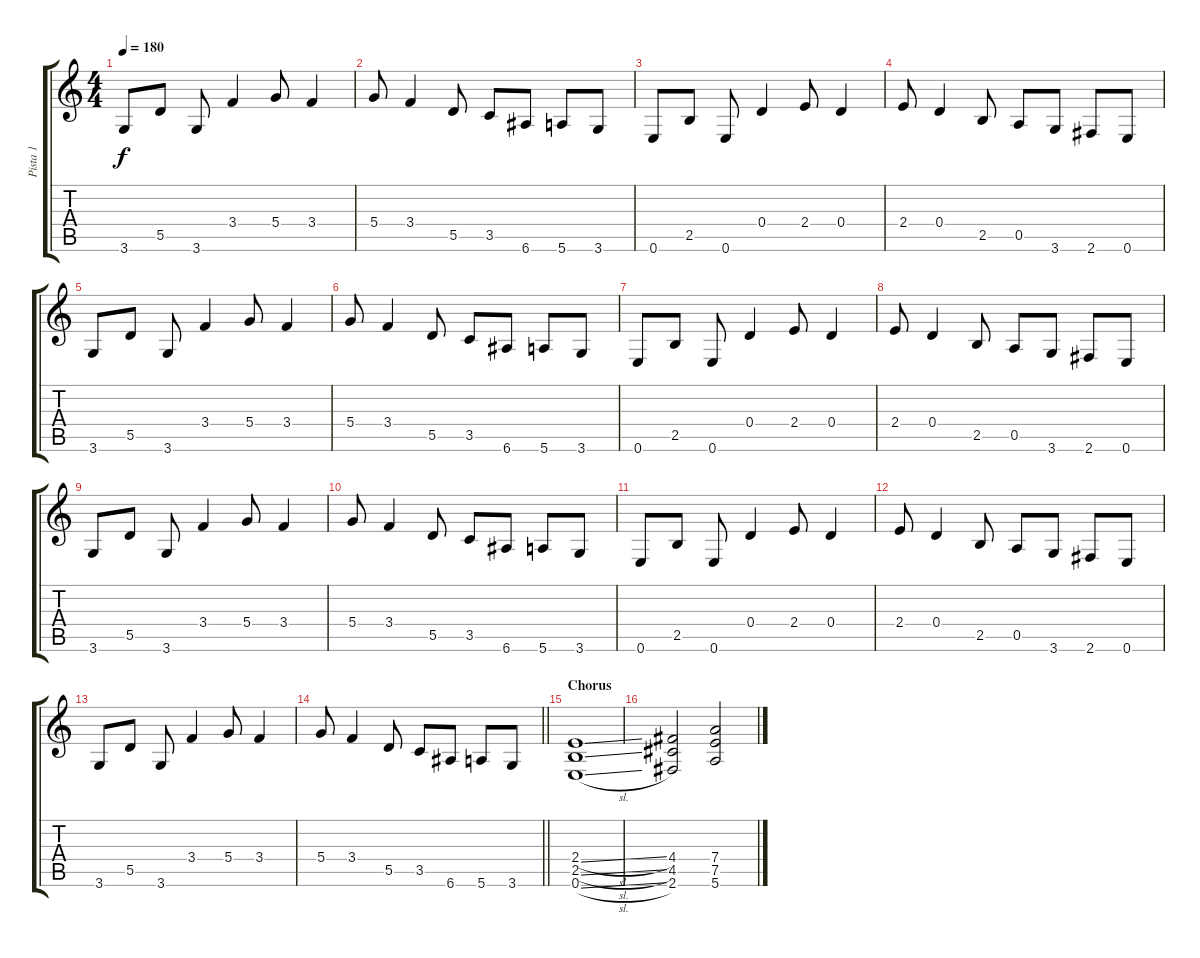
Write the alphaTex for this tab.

\track ("Pista 1" "Pista 1") {instrument distortionguitar}
\staff {score tabs}
\tuning (E4 B3 G3 D3 A2 E2) {hide}
\ts (4 4)
\tempo 180
\clef g2
\ks c
3.6.8{dy f volume 13} 5.5.8 3.6.8 3.4.4 5.4.8 3.4.4 |
5.4.8 3.4.4 5.5.8 3.5.8 6.6.8 5.6.8 3.6.8 |
0.6.8 2.5.8 0.6.8 0.4.4 2.4.8 0.4.4 |
2.4.8 0.4.4 2.5.8 0.5.8 3.6.8 2.6.8 0.6.8 |
3.6.8 5.5.8 3.6.8 3.4.4 5.4.8 3.4.4 |
5.4.8 3.4.4 5.5.8 3.5.8 6.6.8 5.6.8 3.6.8 |
0.6.8 2.5.8 0.6.8 0.4.4 2.4.8 0.4.4 |
2.4.8 0.4.4 2.5.8 0.5.8 3.6.8 2.6.8 0.6.8 |
3.6.8 5.5.8 3.6.8 3.4.4 5.4.8 3.4.4 |
5.4.8 3.4.4 5.5.8 3.5.8 6.6.8 5.6.8 3.6.8 |
0.6.8 2.5.8 0.6.8 0.4.4 2.4.8 0.4.4 |
2.4.8 0.4.4 2.5.8 0.5.8 3.6.8 2.6.8 0.6.8 |
3.6.8 5.5.8 3.6.8 3.4.4 5.4.8 3.4.4 |
\barLineRight lightlight
5.4.8 3.4.4 5.5.8 3.5.8 6.6.8 5.6.8 3.6.8 |
\section ("" "Chorus")
(2.4{sl} 2.5{sl} 0.6{sl}).1{instrument distortionguitar} |
(4.4 4.5 2.6).2 (7.4 7.5 5.6).2
